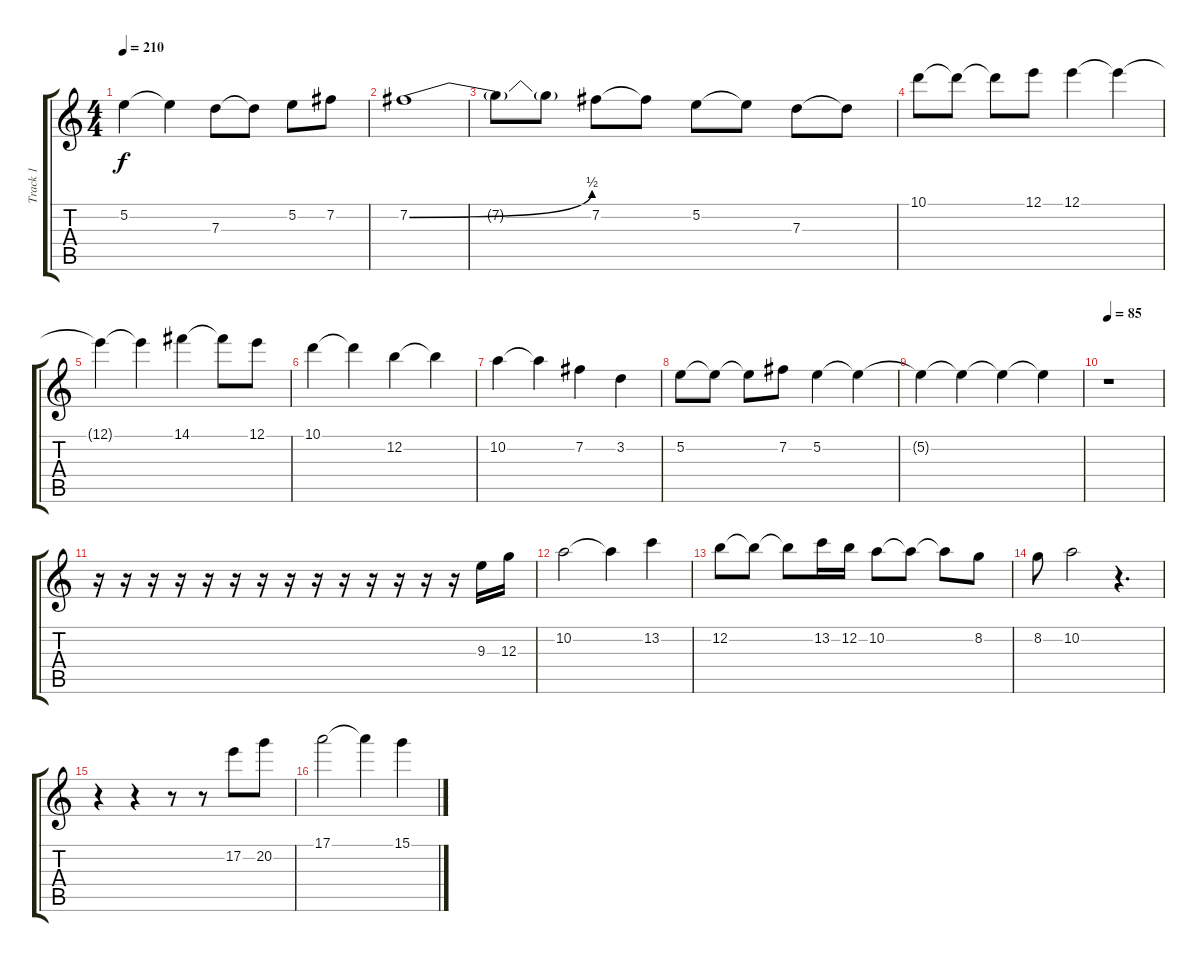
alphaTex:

\track ("Track 1" "Track 1") {instrument distortionguitar}
\staff {score tabs}
\tuning (E4 B3 G3 D3 A2 D2) {hide}
\ts (4 4)
\tempo 210
\clef g2
\ks c
5.2{t}.4{dy f} 5.2{t}.4 7.3.8 7.3{t}.8 5.2.8 7.2.8 |
7.2{be (bend 0 0 60 2)}.1 |
7.2{t}.8 7.2{t}.8 7.2.8 7.2{t}.8 5.2.8 5.2{t}.8 7.3.8 7.3{t}.8 |
10.1.8 10.1{t}.8 10.1{t}.8 12.1.8 12.1.4 12.1{t}.4 |
12.1{t}.4 12.1{t}.4 14.1.4 14.1{t}.8 12.1.8 |
10.1.4 10.1{t}.4 12.2.4 12.2{t}.4 |
10.2.4 10.2{t}.4 7.2.4 3.2.4 |
5.2.8 5.2{t}.8 5.2{t}.8 7.2.8 5.2.4 5.2{t}.4 |
5.2{t}.4 5.2{t}.4 5.2{t}.4 5.2{t}.4 |
\tempo 85
r.1 |
r.16 r.16 r.16 r.16 r.16 r.16 r.16 r.16 r.16 r.16 r.16 r.16 r.16 r.16 9.3.16 12.3.16 |
10.2.2 10.2{t}.4 13.2.4 |
12.2.8{txt ""} 12.2{t}.8 12.2{t}.8 13.2.16 12.2.16 10.2.8 10.2{t}.8 10.2{t}.8 8.2.8 |
8.2.8 10.2.2 r.4{d} |
r.4 r.4 r.8 r.8 17.2.8 20.2.8 |
17.1.2 17.1{t}.4 15.1.4
